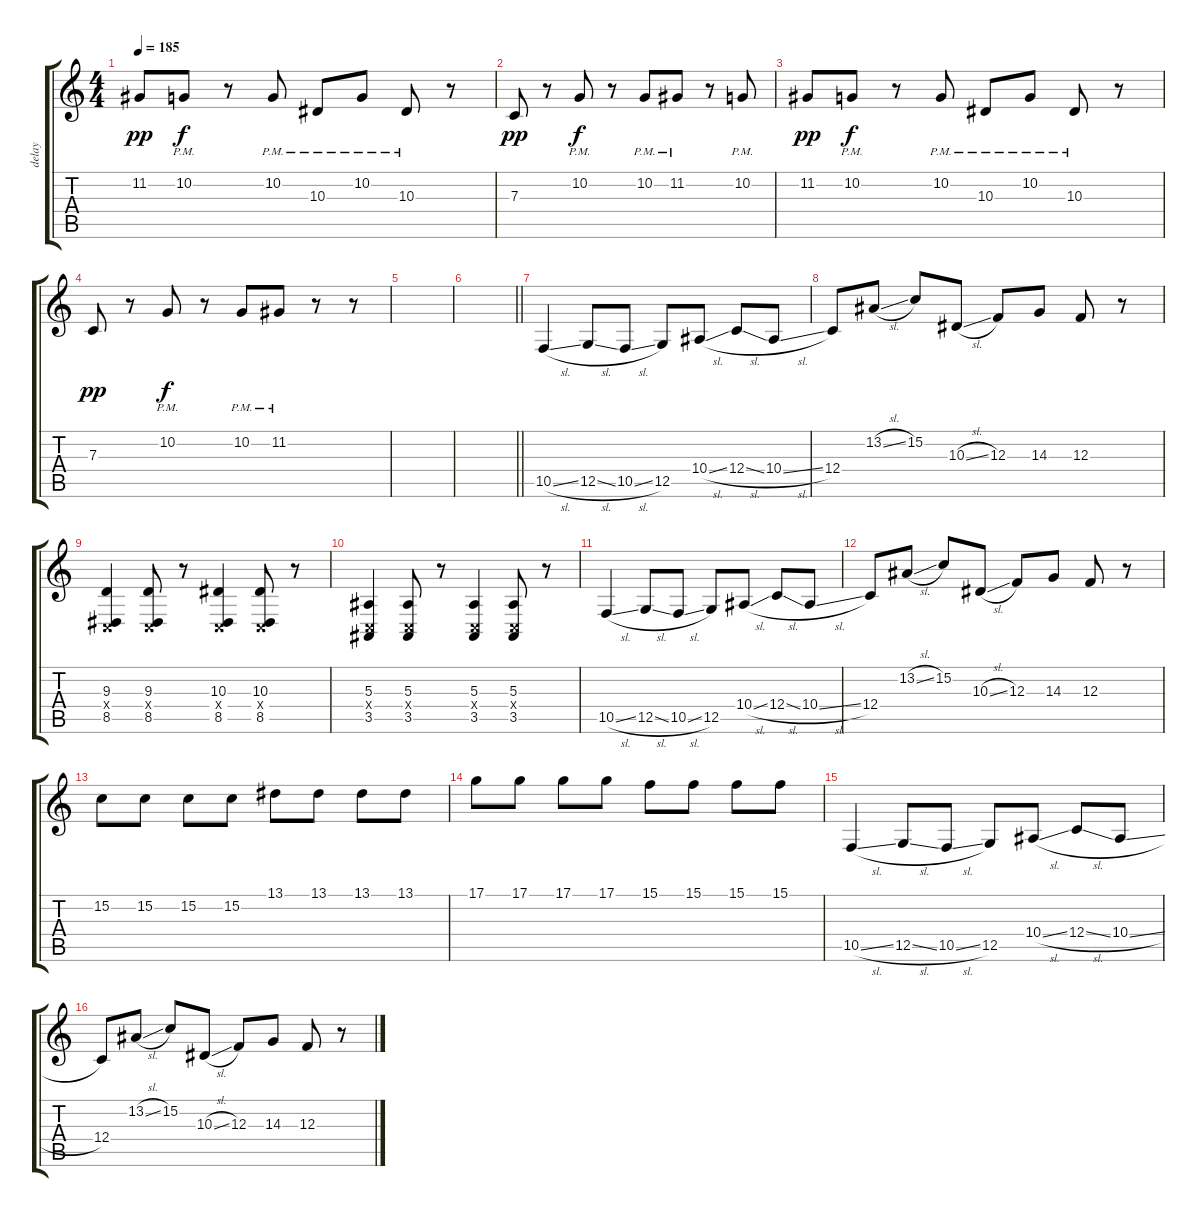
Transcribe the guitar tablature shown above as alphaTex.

\track ("delay" "delay") {instrument fx6goblins}
\staff {score tabs}
\tuning (D4 A3 F3 C3 G2 C2) {hide}
\ts (4 4)
\tempo 185
\clef g2
\ks c
11.2.8{dy pp} 10.2{pm}.8{dy f} r.8 10.2{pm}.8 10.3{pm}.8 10.2{pm}.8 10.3{pm}.8 r.8 |
7.3.8{dy pp} r.8 10.2{pm}.8{dy f} r.8 10.2{pm}.8 11.2{pm}.8 r.8 10.2{pm}.8 |
11.2.8{dy pp} 10.2{pm}.8{dy f} r.8 10.2{pm}.8 10.3{pm}.8 10.2{pm}.8 10.3{pm}.8 r.8 |
7.3.8{dy pp} r.8 10.2{pm}.8{dy f} r.8 10.2{pm}.8 11.2{pm}.8 r.8 r.8 |
|
\barLineRight lightlight
|
\section ("" "")
10.5{sl}.4{volume 8 instrument distortionguitar} 12.5{sl}.8 10.5{sl}.8 12.5.8 10.4{sl}.8 12.4{sl}.8 10.4{sl}.8 |
12.4.8 13.2{sl}.8 15.2.8 10.3{sl}.8 12.3.8 14.3.8 12.3.8 r.8 |
(9.3 0.4{x} 8.5).4 (9.3 0.4{x} 8.5).8 r.8 (10.3 0.4{x} 8.5).4 (10.3 0.4{x} 8.5).8 r.8 |
(5.3 0.4{x} 3.5).4 (5.3 0.4{x} 3.5).8 r.8 (5.3 0.4{x} 3.5).4 (5.3 0.4{x} 3.5).8 r.8 |
10.5{sl}.4 12.5{sl}.8 10.5{sl}.8 12.5.8 10.4{sl}.8 12.4{sl}.8 10.4{sl}.8 |
12.4.8 13.2{sl}.8 15.2.8 10.3{sl}.8 12.3.8 14.3.8 12.3.8 r.8 |
15.2.8 15.2.8 15.2.8 15.2.8 13.1.8 13.1.8 13.1.8 13.1.8 |
17.1.8 17.1.8 17.1.8 17.1.8 15.1.8 15.1.8 15.1.8 15.1.8 |
10.5{sl}.4 12.5{sl}.8 10.5{sl}.8 12.5.8 10.4{sl}.8 12.4{sl}.8 10.4{sl}.8 |
12.4.8 13.2{sl}.8 15.2.8 10.3{sl}.8 12.3.8 14.3.8 12.3.8 r.8
